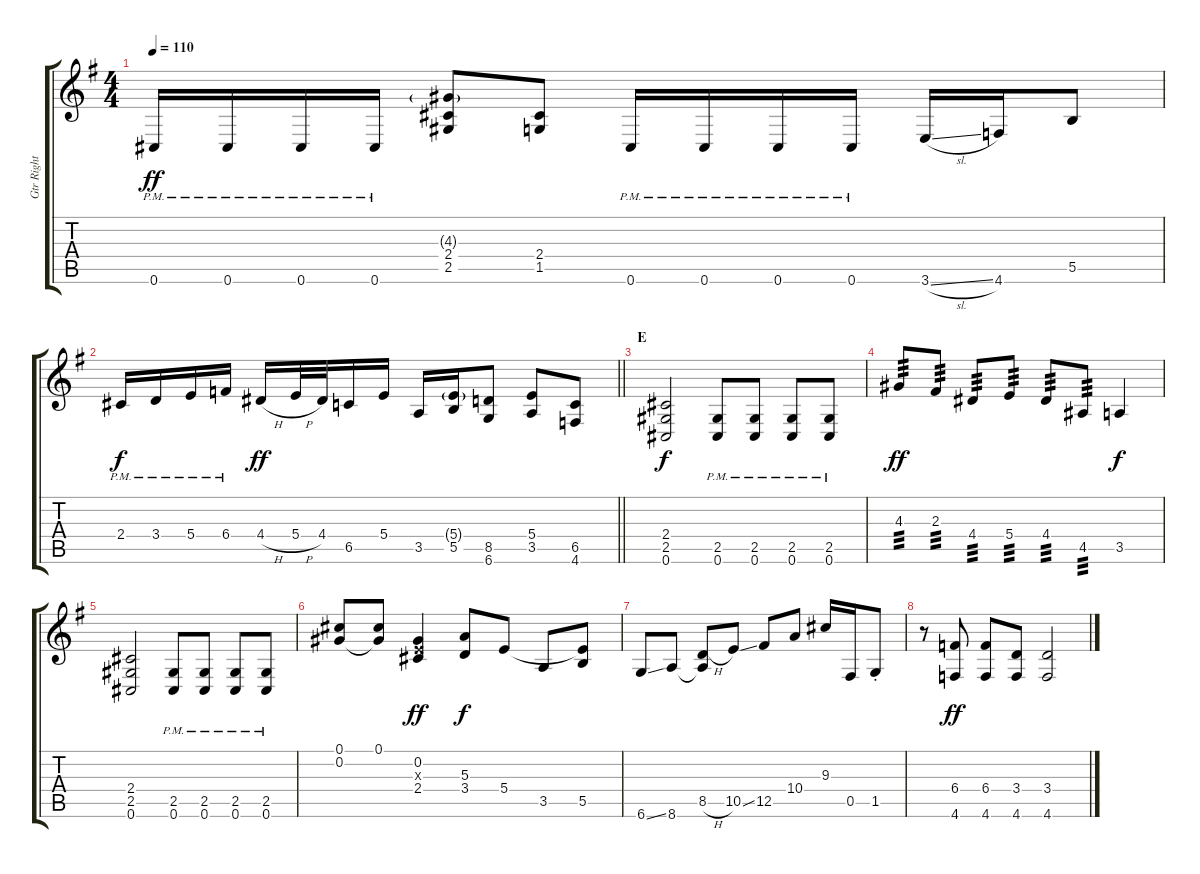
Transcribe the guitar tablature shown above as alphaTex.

\track ("Gtr Right" "Gtr Right") {instrument distortionguitar}
\staff {score tabs}
\tuning (Db4 Ab3 E3 B2 Gb2 Db2) {hide}
\ts (4 4)
\tempo 110
\clef g2
\ks eminor
0.6{pm}.16{dy ff} 0.6{pm}.16 0.6{pm}.16 0.6{pm}.16 (4.3{g} 2.4 2.5).8 (2.4 1.5).8 0.6{pm}.16 0.6{pm}.16 0.6{pm}.16 0.6{pm}.16 3.6{sl}.16 4.6.16 5.5.8 |
\barLineRight lightlight
2.4{pm}.16{dy f} 3.4{pm}.16 5.4{pm}.16 6.4{pm}.16 4.4{h}.16{dy ff} 5.4{h}.32 4.4.32 6.5.16 5.4.16 3.5.16 (5.4{g} 5.5).16 (8.5 6.6).8 (5.4 3.5).8 (6.5 4.6).8 |
\section ("" "E")
(2.4 2.5 0.6).2{dy f} (2.5{pm} 0.6{pm}).8 (2.5{pm} 0.6{pm}).8 (2.5{pm} 0.6{pm}).8 (2.5{pm} 0.6{pm}).8 |
4.3.8{tp 3 dy ff} 2.3.8{tp 3} 4.4.8{tp 3} 5.4.8{tp 3} 4.4.8{tp 3} 4.5.8{tp 3} 3.5.4{dy f} |
(2.4 2.5 0.6).2 (2.5{pm} 0.6{pm}).8 (2.5{pm} 0.6{pm}).8 (2.5{pm} 0.6{pm}).8 (2.5{pm} 0.6{pm}).8 |
(0.1 0.2).8 (0.1 0.2{t}).8 (0.2 0.3{x} 2.4).4{dy ff} (5.3 3.4).8{dy f} 5.4.8 3.5.8 (5.4{t} 5.5).8 |
6.6{ss}.8 8.6.8 (8.5{h} 8.6{t}).8 10.5{ss}.8 12.5.8 10.4.8 9.3.16 0.5.16 1.5{st}.8 |
r.8 (6.4 4.6).8{dy ff} (6.4 4.6).8 (3.4 4.6).8 (3.4 4.6).2
